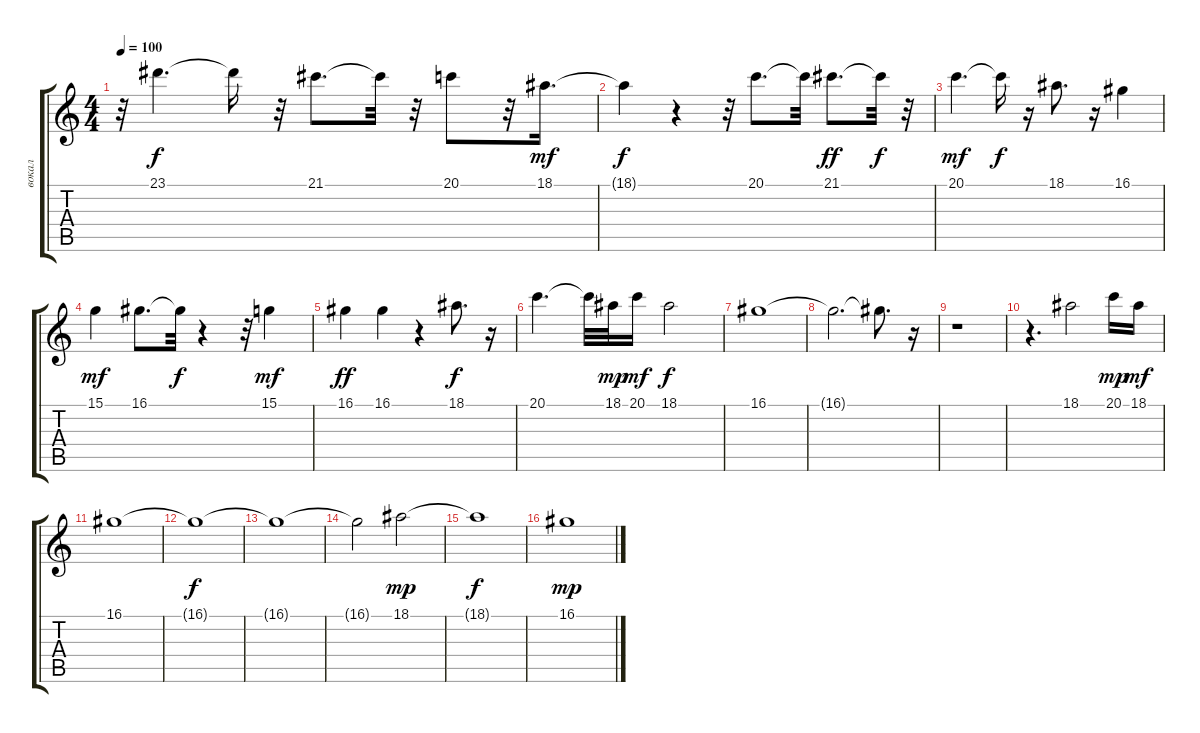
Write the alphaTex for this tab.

\track ("вокал" "вокал") {instrument flute}
\staff {score tabs}
\tuning (E4 B3 G3 D3 A2 E2) {hide}
\ts (4 4)
\tempo 100
\clef g2
\ks c
r.32{dy ff} 23.1.4{d dy f} 23.1{t}.16 r.32 21.1.8{d} 21.1{t}.32 r.32 20.1.8 r.32 18.1.16{d dy mf} |
18.1{t}.4{dy f} r.4 r.32 20.1.8{d} 20.1{t}.32 21.1.8{d dy ff} 21.1{t}.32{dy f} r.32 |
20.1.4{d dy mf} 20.1{t}.16{dy f} r.16 18.1.8{d} r.16 16.1.4 |
15.1.4{dy mf} 16.1.8{d} 16.1{t}.32{dy f} r.4 r.32 15.1.4{dy mf} |
16.1.4{dy ff} 16.1.4 r.4 18.1.8{d dy f} r.16 |
20.1.4{d} 20.1{t}.32 18.1.32{dy mp} 20.1.16{dy mf} 18.1.2{dy f} |
16.1.1 |
16.1{t}.2{d} 16.1{t}.8{d} r.16 |
r.1 |
r.4{d} 18.1.2 20.1.16{dy mp} 18.1.16{dy mf} |
16.1.1 |
16.1{t}.1{dy f} |
16.1{t}.1 |
16.1{t}.2 18.1.2{dy mp} |
18.1{t}.1{dy f} |
16.1.1{dy mp}
